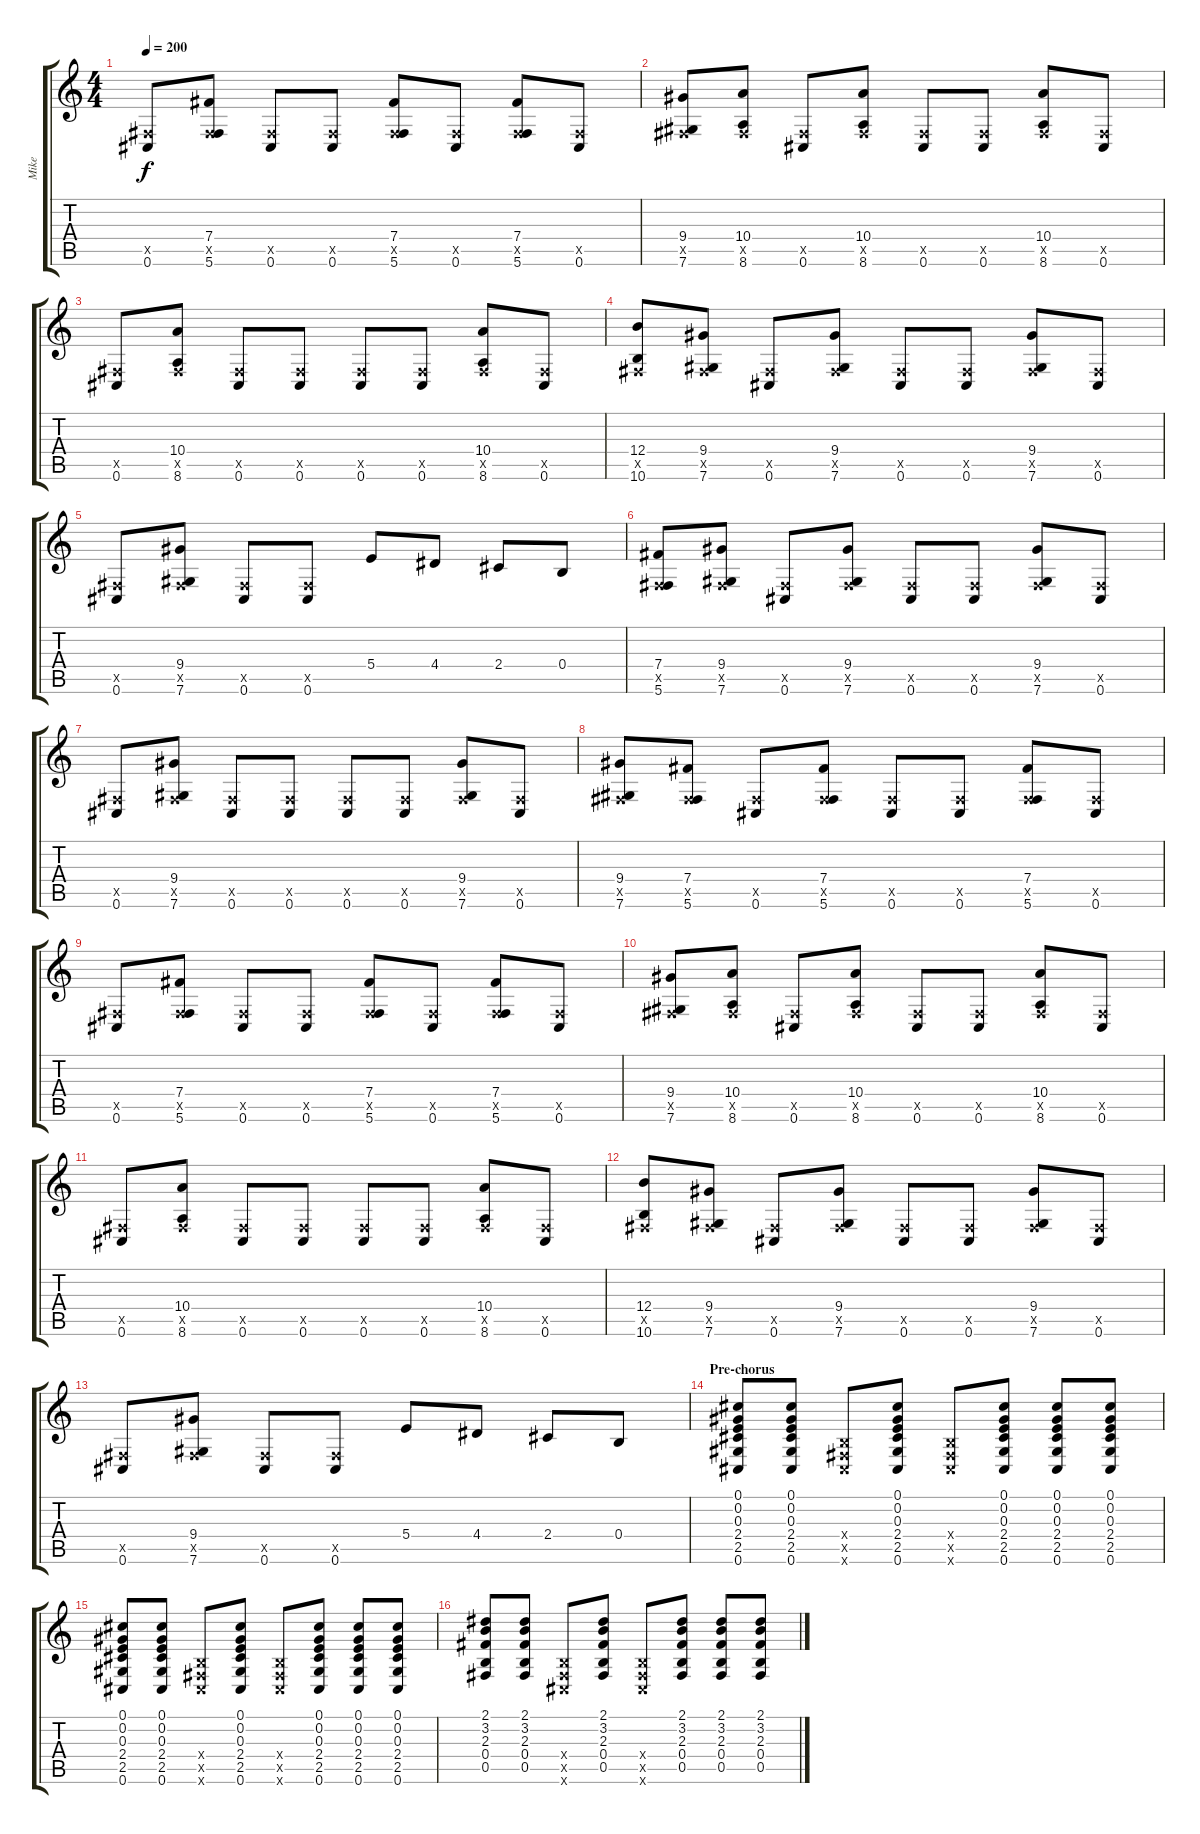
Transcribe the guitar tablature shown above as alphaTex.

\track ("Mike" "Mike") {instrument acousticguitarsteel}
\staff {score tabs}
\tuning (Db4 Ab3 E3 B2 Gb2 Db2) {hide}
\ts (4 4)
\tempo 200
\clef g2
\ks c
(0.5{x} 0.6).8{dy f} (7.4 0.5{x} 5.6).8 (0.5{x} 0.6).8 (0.5{x} 0.6).8 (7.4 0.5{x} 5.6).8 (0.5{x} 0.6).8 (7.4 0.5{x} 5.6).8 (0.5{x} 0.6).8 |
(9.4 0.5{x} 7.6).8 (10.4 0.5{x} 8.6).8 (0.5{x} 0.6).8 (10.4 0.5{x} 8.6).8 (0.5{x} 0.6).8 (0.5{x} 0.6).8 (10.4 0.5{x} 8.6).8 (0.5{x} 0.6).8 |
(0.5{x} 0.6).8 (10.4 0.5{x} 8.6).8 (0.5{x} 0.6).8 (0.5{x} 0.6).8 (0.5{x} 0.6).8 (0.5{x} 0.6).8 (10.4 0.5{x} 8.6).8 (0.5{x} 0.6).8 |
(12.4 0.5{x} 10.6).8 (9.4 0.5{x} 7.6).8 (0.5{x} 0.6).8 (9.4 0.5{x} 7.6).8 (0.5{x} 0.6).8 (0.5{x} 0.6).8 (9.4 0.5{x} 7.6).8 (0.5{x} 0.6).8 |
(0.5{x} 0.6).8 (9.4 0.5{x} 7.6).8 (0.5{x} 0.6).8 (0.5{x} 0.6).8 5.4.8 4.4.8 2.4.8 0.4.8 |
(7.4 0.5{x} 5.6).8 (9.4 0.5{x} 7.6).8 (0.5{x} 0.6).8 (9.4 0.5{x} 7.6).8 (0.5{x} 0.6).8 (0.5{x} 0.6).8 (9.4 0.5{x} 7.6).8 (0.5{x} 0.6).8 |
(0.5{x} 0.6).8 (9.4 0.5{x} 7.6).8 (0.5{x} 0.6).8 (0.5{x} 0.6).8 (0.5{x} 0.6).8 (0.5{x} 0.6).8 (9.4 0.5{x} 7.6).8 (0.5{x} 0.6).8 |
(9.4 0.5{x} 7.6).8 (7.4 0.5{x} 5.6).8 (0.5{x} 0.6).8 (7.4 0.5{x} 5.6).8 (0.5{x} 0.6).8 (0.5{x} 0.6).8 (7.4 0.5{x} 5.6).8 (0.5{x} 0.6).8 |
(0.5{x} 0.6).8 (7.4 0.5{x} 5.6).8 (0.5{x} 0.6).8 (0.5{x} 0.6).8 (7.4 0.5{x} 5.6).8 (0.5{x} 0.6).8 (7.4 0.5{x} 5.6).8 (0.5{x} 0.6).8 |
(9.4 0.5{x} 7.6).8 (10.4 0.5{x} 8.6).8 (0.5{x} 0.6).8 (10.4 0.5{x} 8.6).8 (0.5{x} 0.6).8 (0.5{x} 0.6).8 (10.4 0.5{x} 8.6).8 (0.5{x} 0.6).8 |
(0.5{x} 0.6).8 (10.4 0.5{x} 8.6).8 (0.5{x} 0.6).8 (0.5{x} 0.6).8 (0.5{x} 0.6).8 (0.5{x} 0.6).8 (10.4 0.5{x} 8.6).8 (0.5{x} 0.6).8 |
(12.4 0.5{x} 10.6).8 (9.4 0.5{x} 7.6).8 (0.5{x} 0.6).8 (9.4 0.5{x} 7.6).8 (0.5{x} 0.6).8 (0.5{x} 0.6).8 (9.4 0.5{x} 7.6).8 (0.5{x} 0.6).8 |
(0.5{x} 0.6).8 (9.4 0.5{x} 7.6).8 (0.5{x} 0.6).8 (0.5{x} 0.6).8 5.4.8 4.4.8 2.4.8 0.4.8 |
\section ("" "Pre-chorus")
(0.1 0.2 0.3 2.4 2.5 0.6).8 (0.1 0.2 0.3 2.4 2.5 0.6).8 (0.4{x} 0.5{x} 0.6{x}).8 (0.1 0.2 0.3 2.4 2.5 0.6).8 (0.4{x} 0.5{x} 0.6{x}).8 (0.1 0.2 0.3 2.4 2.5 0.6).8 (0.1 0.2 0.3 2.4 2.5 0.6).8 (0.1 0.2 0.3 2.4 2.5 0.6).8 |
(0.1 0.2 0.3 2.4 2.5 0.6).8 (0.1 0.2 0.3 2.4 2.5 0.6).8 (0.4{x} 0.5{x} 0.6{x}).8 (0.1 0.2 0.3 2.4 2.5 0.6).8 (0.4{x} 0.5{x} 0.6{x}).8 (0.1 0.2 0.3 2.4 2.5 0.6).8 (0.1 0.2 0.3 2.4 2.5 0.6).8 (0.1 0.2 0.3 2.4 2.5 0.6).8 |
(2.1 3.2 2.3 0.4 0.5).8 (2.1 3.2 2.3 0.4 0.5).8 (0.4{x} 0.5{x} 0.6{x}).8 (2.1 3.2 2.3 0.4 0.5).8 (0.4{x} 0.5{x} 0.6{x}).8 (2.1 3.2 2.3 0.4 0.5).8 (2.1 3.2 2.3 0.4 0.5).8 (2.1 3.2 2.3 0.4 0.5).8
